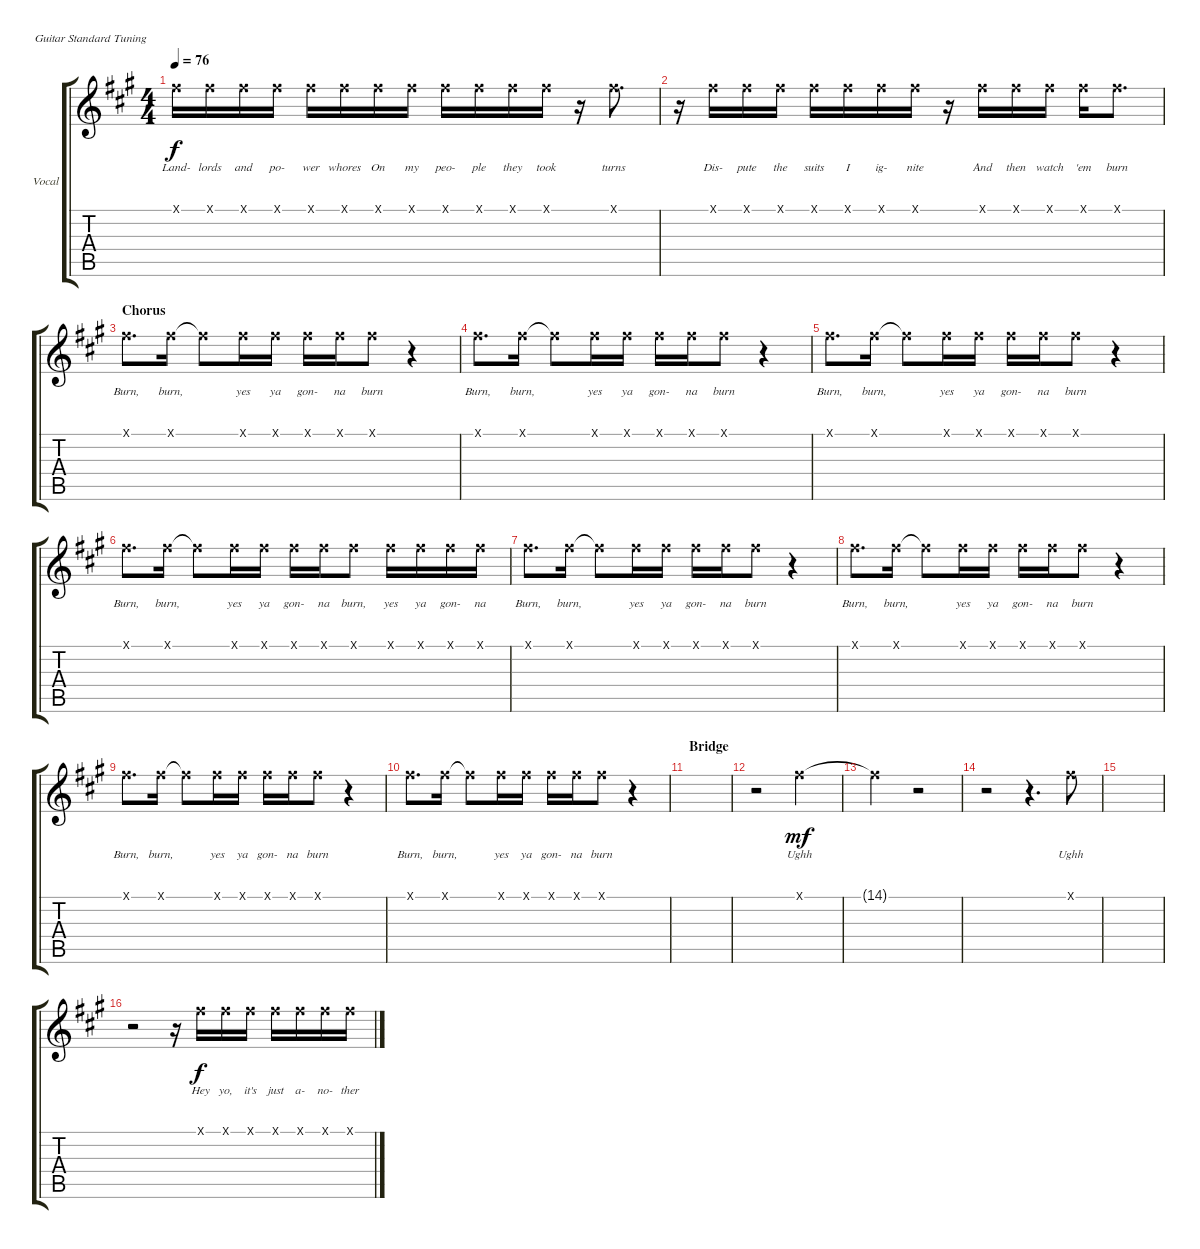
\defaultSystemsLayout 4
\bracketExtendMode groupsimilarinstruments
\firstSystemTrackNameOrientation horizontal
\otherSystemsTrackNameOrientation horizontal
\track ("Vocal" "Vocal") {instrument lead6voice}
\staff {score tabs}
\tuning (E4 B3 G3 D3 A2 E2)
\ts (4 4)
\tempo 76
\clef g2
\scale
0.333333
\ks f#minor
14.1{x}.16{lyrics (0 "Land-") lyrics (1 "") lyrics (2 "") lyrics (3 "") lyrics (4 "") dy f} 14.1{x}.16{lyrics (0 "lords") lyrics (1 "") lyrics (2 "") lyrics (3 "") lyrics (4 "")} 14.1{x}.16{lyrics (0 "and") lyrics (1 "") lyrics (2 "") lyrics (3 "") lyrics (4 "")} 14.1{x}.16{lyrics (0 "po-") lyrics (1 "") lyrics (2 "") lyrics (3 "") lyrics (4 "")} 14.1{x}.16{lyrics (0 "wer") lyrics (1 "") lyrics (2 "") lyrics (3 "") lyrics (4 "")} 14.1{x}.16{lyrics (0 "whores") lyrics (1 "") lyrics (2 "") lyrics (3 "") lyrics (4 "")} 14.1{x}.16{lyrics (0 "On") lyrics (1 "") lyrics (2 "") lyrics (3 "") lyrics (4 "")} 14.1{x}.16{lyrics (0 "my") lyrics (1 "") lyrics (2 "") lyrics (3 "") lyrics (4 "")} 14.1{x}.16{lyrics (0 "peo-") lyrics (1 "") lyrics (2 "") lyrics (3 "") lyrics (4 "")} 14.1{x}.16{lyrics (0 "ple") lyrics (1 "") lyrics (2 "") lyrics (3 "") lyrics (4 "")} 14.1{x}.16{lyrics (0 "they") lyrics (1 "") lyrics (2 "") lyrics (3 "") lyrics (4 "")} 14.1{x}.16{lyrics (0 "took") lyrics (1 "") lyrics (2 "") lyrics (3 "") lyrics (4 "")} r.16 14.1{x}.8{d lyrics (0 "turns") lyrics (1 "") lyrics (2 "") lyrics (3 "") lyrics (4 "")} |
\scale
0.333333 r.16 14.1{x}.16{lyrics (0 "Dis-") lyrics (1 "") lyrics (2 "") lyrics (3 "") lyrics (4 "")} 14.1{x}.16{lyrics (0 "pute") lyrics (1 "") lyrics (2 "") lyrics (3 "") lyrics (4 "")} 14.1{x}.16{lyrics (0 "the") lyrics (1 "") lyrics (2 "") lyrics (3 "") lyrics (4 "")} 14.1{x}.16{lyrics (0 "suits") lyrics (1 "") lyrics (2 "") lyrics (3 "") lyrics (4 "")} 14.1{x}.16{lyrics (0 "I") lyrics (1 "") lyrics (2 "") lyrics (3 "") lyrics (4 "")} 14.1{x}.16{lyrics (0 "ig-") lyrics (1 "") lyrics (2 "") lyrics (3 "") lyrics (4 "")} 14.1{x}.16{lyrics (0 "nite") lyrics (1 "") lyrics (2 "") lyrics (3 "") lyrics (4 "")} r.16 14.1{x}.16{lyrics (0 "And") lyrics (1 "") lyrics (2 "") lyrics (3 "") lyrics (4 "")} 14.1{x}.16{lyrics (0 "then") lyrics (1 "") lyrics (2 "") lyrics (3 "") lyrics (4 "")} 14.1{x}.16{lyrics (0 "watch") lyrics (1 "") lyrics (2 "") lyrics (3 "") lyrics (4 "")} 14.1{x}.16{lyrics (0 "'em") lyrics (1 "") lyrics (2 "") lyrics (3 "") lyrics (4 "")} 14.1{x}.8{d lyrics (0 "burn") lyrics (1 "") lyrics (2 "") lyrics (3 "") lyrics (4 "")} |
\section ("" "Chorus")
\scale
0.333333 14.1{x}.8{d lyrics (0 "Burn,") lyrics (1 "") lyrics (2 "") lyrics (3 "") lyrics (4 "")} 14.1{x}.16{lyrics (0 "burn,") lyrics (1 "") lyrics (2 "") lyrics (3 "") lyrics (4 "")} 14.1{x t}.8{lyrics (0 "") lyrics (1 "") lyrics (2 "") lyrics (3 "") lyrics (4 "")} 14.1{x}.16{lyrics (0 "yes") lyrics (1 "") lyrics (2 "") lyrics (3 "") lyrics (4 "")} 14.1{x}.16{lyrics (0 "ya") lyrics (1 "") lyrics (2 "") lyrics (3 "") lyrics (4 "")} 14.1{x}.16{lyrics (0 "gon-") lyrics (1 "") lyrics (2 "") lyrics (3 "") lyrics (4 "")} 14.1{x}.16{lyrics (0 "na") lyrics (1 "") lyrics (2 "") lyrics (3 "") lyrics (4 "")} 14.1{x}.8{lyrics (0 "burn") lyrics (1 "") lyrics (2 "") lyrics (3 "") lyrics (4 "")} r.4 |
\scale
0.333333 14.1{x}.8{d lyrics (0 "Burn,") lyrics (1 "") lyrics (2 "") lyrics (3 "") lyrics (4 "")} 14.1{x}.16{lyrics (0 "burn,") lyrics (1 "") lyrics (2 "") lyrics (3 "") lyrics (4 "")} 14.1{x t}.8{lyrics (0 "") lyrics (1 "") lyrics (2 "") lyrics (3 "") lyrics (4 "")} 14.1{x}.16{lyrics (0 "yes") lyrics (1 "") lyrics (2 "") lyrics (3 "") lyrics (4 "")} 14.1{x}.16{lyrics (0 "ya") lyrics (1 "") lyrics (2 "") lyrics (3 "") lyrics (4 "")} 14.1{x}.16{lyrics (0 "gon-") lyrics (1 "") lyrics (2 "") lyrics (3 "") lyrics (4 "")} 14.1{x}.16{lyrics (0 "na") lyrics (1 "") lyrics (2 "") lyrics (3 "") lyrics (4 "")} 14.1{x}.8{lyrics (0 "burn") lyrics (1 "") lyrics (2 "") lyrics (3 "") lyrics (4 "")} r.4 |
\scale
0.333333 14.1{x}.8{d lyrics (0 "Burn,") lyrics (1 "") lyrics (2 "") lyrics (3 "") lyrics (4 "")} 14.1{x}.16{lyrics (0 "burn,") lyrics (1 "") lyrics (2 "") lyrics (3 "") lyrics (4 "")} 14.1{x t}.8{lyrics (0 "") lyrics (1 "") lyrics (2 "") lyrics (3 "") lyrics (4 "")} 14.1{x}.16{lyrics (0 "yes") lyrics (1 "") lyrics (2 "") lyrics (3 "") lyrics (4 "")} 14.1{x}.16{lyrics (0 "ya") lyrics (1 "") lyrics (2 "") lyrics (3 "") lyrics (4 "")} 14.1{x}.16{lyrics (0 "gon-") lyrics (1 "") lyrics (2 "") lyrics (3 "") lyrics (4 "")} 14.1{x}.16{lyrics (0 "na") lyrics (1 "") lyrics (2 "") lyrics (3 "") lyrics (4 "")} 14.1{x}.8{lyrics (0 "burn") lyrics (1 "") lyrics (2 "") lyrics (3 "") lyrics (4 "")} r.4 |
\scale
0.333333 14.1{x}.8{d lyrics (0 "Burn,") lyrics (1 "") lyrics (2 "") lyrics (3 "") lyrics (4 "")} 14.1{x}.16{lyrics (0 "burn,") lyrics (1 "") lyrics (2 "") lyrics (3 "") lyrics (4 "")} 14.1{x t}.8{lyrics (0 "") lyrics (1 "") lyrics (2 "") lyrics (3 "") lyrics (4 "")} 14.1{x}.16{lyrics (0 "yes") lyrics (1 "") lyrics (2 "") lyrics (3 "") lyrics (4 "")} 14.1{x}.16{lyrics (0 "ya") lyrics (1 "") lyrics (2 "") lyrics (3 "") lyrics (4 "")} 14.1{x}.16{lyrics (0 "gon-") lyrics (1 "") lyrics (2 "") lyrics (3 "") lyrics (4 "")} 14.1{x}.16{lyrics (0 "na") lyrics (1 "") lyrics (2 "") lyrics (3 "") lyrics (4 "")} 14.1{x}.8{lyrics (0 "burn,") lyrics (1 "") lyrics (2 "") lyrics (3 "") lyrics (4 "")} 14.1{x}.16{lyrics (0 "yes") lyrics (1 "") lyrics (2 "") lyrics (3 "") lyrics (4 "")} 14.1{x}.16{lyrics (0 "ya") lyrics (1 "") lyrics (2 "") lyrics (3 "") lyrics (4 "")} 14.1{x}.16{lyrics (0 "gon-") lyrics (1 "") lyrics (2 "") lyrics (3 "") lyrics (4 "")} 14.1{x}.16{lyrics (0 "na") lyrics (1 "") lyrics (2 "") lyrics (3 "") lyrics (4 "")} |
\scale
0.333333 14.1{x}.8{d lyrics (0 "Burn,") lyrics (1 "") lyrics (2 "") lyrics (3 "") lyrics (4 "")} 14.1{x}.16{lyrics (0 "burn,") lyrics (1 "") lyrics (2 "") lyrics (3 "") lyrics (4 "")} 14.1{x t}.8{lyrics (0 "") lyrics (1 "") lyrics (2 "") lyrics (3 "") lyrics (4 "")} 14.1{x}.16{lyrics (0 "yes") lyrics (1 "") lyrics (2 "") lyrics (3 "") lyrics (4 "")} 14.1{x}.16{lyrics (0 "ya") lyrics (1 "") lyrics (2 "") lyrics (3 "") lyrics (4 "")} 14.1{x}.16{lyrics (0 "gon-") lyrics (1 "") lyrics (2 "") lyrics (3 "") lyrics (4 "")} 14.1{x}.16{lyrics (0 "na") lyrics (1 "") lyrics (2 "") lyrics (3 "") lyrics (4 "")} 14.1{x}.8{lyrics (0 "burn") lyrics (1 "") lyrics (2 "") lyrics (3 "") lyrics (4 "")} r.4 |
\scale
0.333333 14.1{x}.8{d lyrics (0 "Burn,") lyrics (1 "") lyrics (2 "") lyrics (3 "") lyrics (4 "")} 14.1{x}.16{lyrics (0 "burn,") lyrics (1 "") lyrics (2 "") lyrics (3 "") lyrics (4 "")} 14.1{x t}.8{lyrics (0 "") lyrics (1 "") lyrics (2 "") lyrics (3 "") lyrics (4 "")} 14.1{x}.16{lyrics (0 "yes") lyrics (1 "") lyrics (2 "") lyrics (3 "") lyrics (4 "")} 14.1{x}.16{lyrics (0 "ya") lyrics (1 "") lyrics (2 "") lyrics (3 "") lyrics (4 "")} 14.1{x}.16{lyrics (0 "gon-") lyrics (1 "") lyrics (2 "") lyrics (3 "") lyrics (4 "")} 14.1{x}.16{lyrics (0 "na") lyrics (1 "") lyrics (2 "") lyrics (3 "") lyrics (4 "")} 14.1{x}.8{lyrics (0 "burn") lyrics (1 "") lyrics (2 "") lyrics (3 "") lyrics (4 "")} r.4 |
\scale
0.333333 14.1{x}.8{d lyrics (0 "Burn,") lyrics (1 "") lyrics (2 "") lyrics (3 "") lyrics (4 "")} 14.1{x}.16{lyrics (0 "burn,") lyrics (1 "") lyrics (2 "") lyrics (3 "") lyrics (4 "")} 14.1{x t}.8{lyrics (0 "") lyrics (1 "") lyrics (2 "") lyrics (3 "") lyrics (4 "")} 14.1{x}.16{lyrics (0 "yes") lyrics (1 "") lyrics (2 "") lyrics (3 "") lyrics (4 "")} 14.1{x}.16{lyrics (0 "ya") lyrics (1 "") lyrics (2 "") lyrics (3 "") lyrics (4 "")} 14.1{x}.16{lyrics (0 "gon-") lyrics (1 "") lyrics (2 "") lyrics (3 "") lyrics (4 "")} 14.1{x}.16{lyrics (0 "na") lyrics (1 "") lyrics (2 "") lyrics (3 "") lyrics (4 "")} 14.1{x}.8{lyrics (0 "burn") lyrics (1 "") lyrics (2 "") lyrics (3 "") lyrics (4 "")} r.4 |
\scale
0.333333 14.1{x}.8{d lyrics (0 "Burn,") lyrics (1 "") lyrics (2 "") lyrics (3 "") lyrics (4 "")} 14.1{x}.16{lyrics (0 "burn,") lyrics (1 "") lyrics (2 "") lyrics (3 "") lyrics (4 "")} 14.1{x t}.8{lyrics (0 "") lyrics (1 "") lyrics (2 "") lyrics (3 "") lyrics (4 "")} 14.1{x}.16{lyrics (0 "yes") lyrics (1 "") lyrics (2 "") lyrics (3 "") lyrics (4 "")} 14.1{x}.16{lyrics (0 "ya") lyrics (1 "") lyrics (2 "") lyrics (3 "") lyrics (4 "")} 14.1{x}.16{lyrics (0 "gon-") lyrics (1 "") lyrics (2 "") lyrics (3 "") lyrics (4 "")} 14.1{x}.16{lyrics (0 "na") lyrics (1 "") lyrics (2 "") lyrics (3 "") lyrics (4 "")} 14.1{x}.8{lyrics (0 "burn") lyrics (1 "") lyrics (2 "") lyrics (3 "") lyrics (4 "")} r.4 |
\section ("" "Bridge")
\scale
0.333333 |
\scale
0.333333 r.2 14.1{x}.2{lyrics (0 "Ughh") lyrics (1 "") lyrics (2 "") lyrics (3 "") lyrics (4 "") dy mf} |
\scale
0.333333 14.1{x t}.2{lyrics (0 "") lyrics (1 "") lyrics (2 "") lyrics (3 "") lyrics (4 "")} r.2 |
\scale
0.333333 r.2 r.4{d} 14.1{x}.8{lyrics (0 "Ughh") lyrics (1 "") lyrics (2 "") lyrics (3 "") lyrics (4 "")} |
\scale
0.333333 |
\scale
0.333333 r.2 r.16 14.1{x}.16{lyrics (0 "Hey") lyrics (1 "") lyrics (2 "") lyrics (3 "") lyrics (4 "") dy f} 14.1{x}.16{lyrics (0 "yo,") lyrics (1 "") lyrics (2 "") lyrics (3 "") lyrics (4 "")} 14.1{x}.16{lyrics (0 "it's") lyrics (1 "") lyrics (2 "") lyrics (3 "") lyrics (4 "")} 14.1{x}.16{lyrics (0 "just") lyrics (1 "") lyrics (2 "") lyrics (3 "") lyrics (4 "")} 14.1{x}.16{lyrics (0 "a-") lyrics (1 "") lyrics (2 "") lyrics (3 "") lyrics (4 "")} 14.1{x}.16{lyrics (0 "no-") lyrics (1 "") lyrics (2 "") lyrics (3 "") lyrics (4 "")} 14.1{x}.16{lyrics (0 "ther") lyrics (1 "") lyrics (2 "") lyrics (3 "") lyrics (4 "")}
